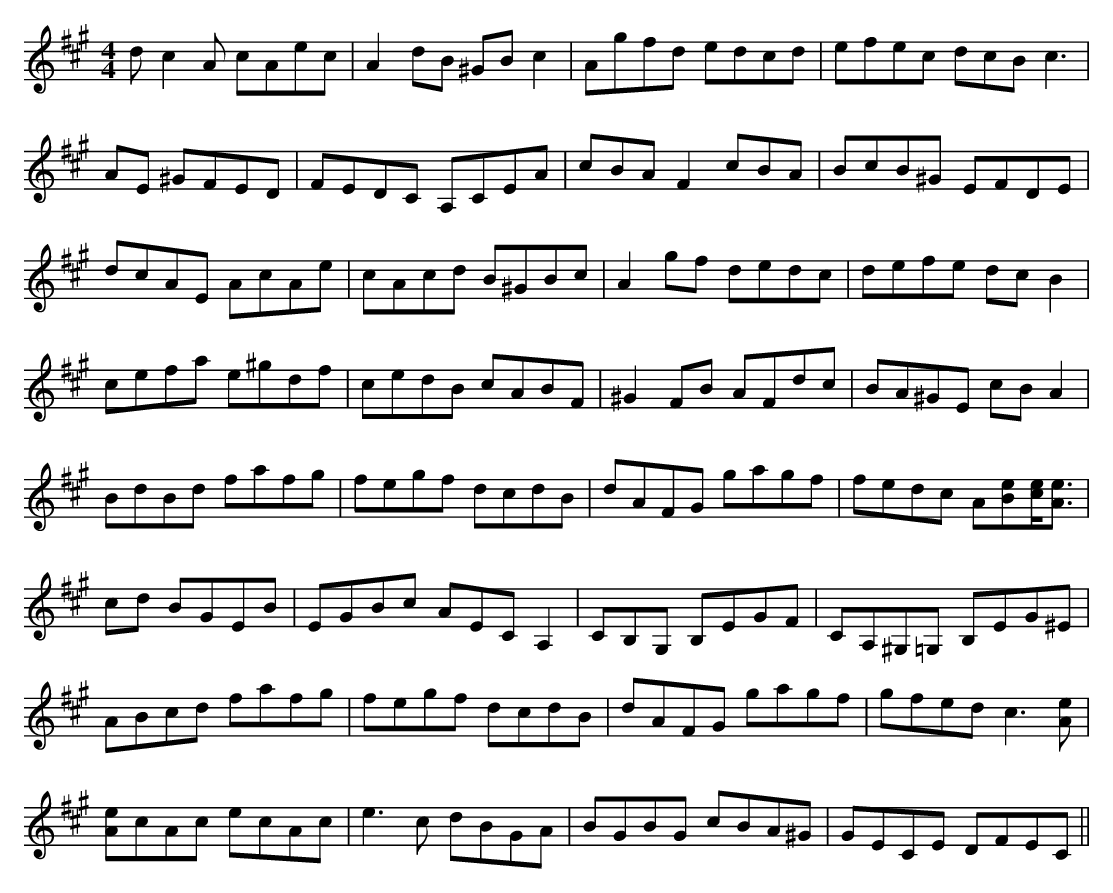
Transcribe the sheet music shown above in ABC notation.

X:1
M:4/4
K:A
dc2A cAec|A2dB ^GBc2|Agfd edcd|efec dcB2<c2|
AE ^GFED|FEDC A,CEA|cBAF2cBA|BcB^G EFDE|
dcAE AcAe|cAcd B^GBc|A2gf dedc|defe dcB2|
cefa e^gdf|cedB cABF|^G2FB AFdc|BA^GE cBA2|
BdBd fafg|fegf dcdB|dAFG gagf|fedc A[eB][ec]<[eA]|
cd BGEB|EGBc AECA,2|CB,G, B,EGF|CA,^G,=G, B,EG^E|
ABcd fafg|fegf dcdB|dAFG gagf|gfed c3[Ae]|
[Ae]cAc ecAc|e2>c2 dBGA|BGBG cBA^G|GECE DFEC||
